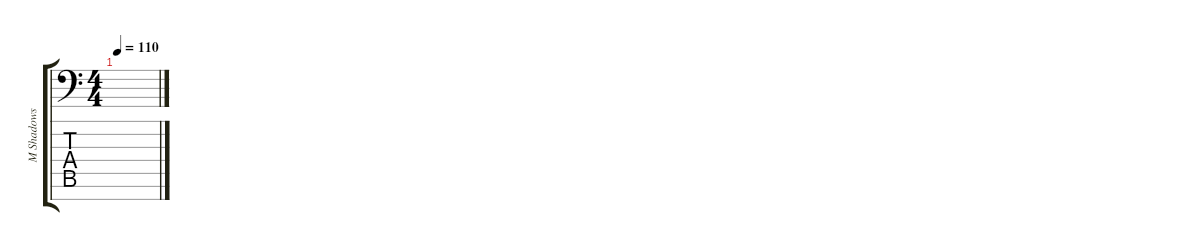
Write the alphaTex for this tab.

\track ("M Shadows - Backing Vocals" "M Shadows ") {instrument overdrivenguitar}
\staff {score tabs}
\tuning (E4 B3 G3 D3 A2 E2 C-1) {hide}
\ts (4 4)
\tempo 110
\clef f4
\ks c
